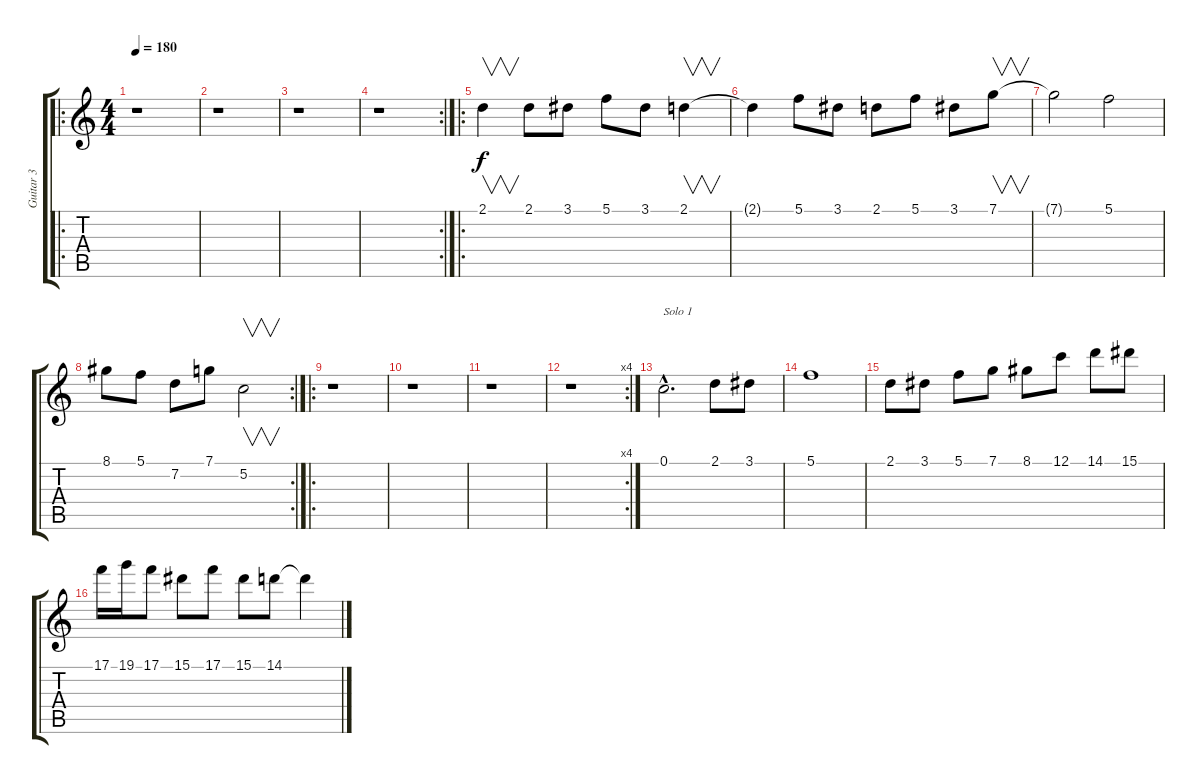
\track ("Guitar 3" "Guitar 3") {instrument distortionguitar}
\staff {score tabs}
\tuning (C4 G3 Eb3 Bb2 F2 C2) {hide}
\ro
\ts (4 4)
\tempo 180
\clef g2
\ks c
r.1{dy f instrument distortionguitar} |
r.1 |
r.1 |
\rc 2
r.1 |
\ro
2.1.4{v} 2.1.8 3.1.8 5.1.8 3.1.8 2.1.4{v} |
2.1{t}.4 5.1.8 3.1.8 2.1.8 5.1.8 3.1.8 7.1.8{v} |
7.1{t}.2 5.1.2 |
\rc 2
8.1.8 5.1.8 7.2.8 7.1.8 5.2.2{v} |
\ro
r.1 |
r.1 |
r.1 |
\rc 4
r.1 |
0.1{hac}.2{d txt "Solo 1"} 2.1.8 3.1.8 |
5.1.1 |
2.1.8 3.1.8 5.1.8 7.1.8 8.1.8 12.1.8 14.1.8 15.1.8 |
17.1.16 19.1.16 17.1.8 15.1.8 17.1.8 15.1.8 14.1.8 14.1{t}.4
